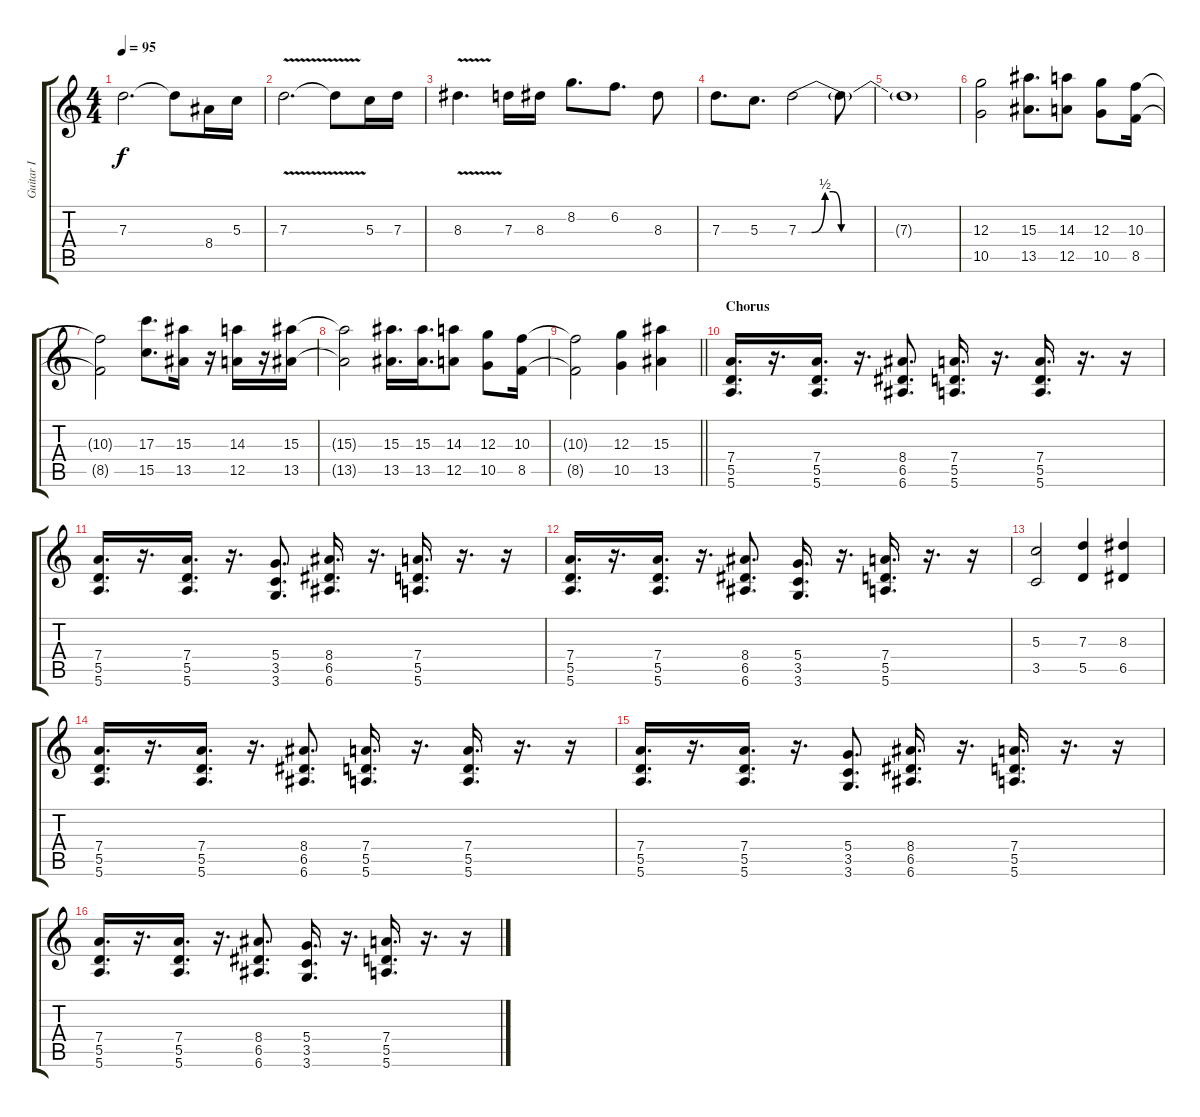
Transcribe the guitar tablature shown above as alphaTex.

\track ("Guitar I" "Guitar I") {instrument overdrivenguitar}
\staff {score tabs}
\tuning (E4 B3 G3 D3 A2 E2) {hide}
\ts (4 4)
\tempo 95
\clef g2
\ks c
7.3{t}.2{d dy f} 7.3{t}.8 8.4.16 5.3.16 |
7.3{v}.2{d} 7.3{t}.8 5.3.16 7.3.16 |
8.3{v}.4{d} 7.3.16 8.3.16 8.2.8{d} 6.2.8{d} 8.3.8 |
7.3.8{d} 5.3.8{d} 7.3{be (custom 0 0 5 0 10 2 13 2 16 0 60 0)}.2 7.3{t}.8 |
7.3{t}.1 |
(12.3 10.5).2 (15.3 13.5).8{d} (14.3 12.5).8 (12.3 10.5).8 (10.3 8.5).16 |
(10.3{t} 8.5{t}).2 (17.3 15.5).8{d} (15.3 13.5).16 r.16 (14.3 12.5).16 r.16 (15.3 13.5).16 |
(15.3{t} 13.5{t}).2 (15.3 13.5).16{d} (15.3 13.5).16{d} (14.3 12.5).8 (12.3 10.5).8 (10.3 8.5).16 |
\barLineRight lightlight
(10.3{t} 8.5{t}).2 (12.3 10.5).4 (15.3 13.5).4 |
\section ("" "Chorus")
(7.4 5.5 5.6).16{d} r.16{d} (7.4 5.5 5.6).16{d} r.16{d} (8.4 6.5 6.6).8{d} (7.4 5.5 5.6).16{d} r.16{d} (7.4 5.5 5.6).16{d} r.16{d} r.16 |
(7.4 5.5 5.6).16{d} r.16{d} (7.4 5.5 5.6).16{d} r.16{d} (5.4 3.5 3.6).8{d} (8.4 6.5 6.6).16{d} r.16{d} (7.4 5.5 5.6).16{d} r.16{d} r.16 |
(7.4 5.5 5.6).16{d} r.16{d} (7.4 5.5 5.6).16{d} r.16{d} (8.4 6.5 6.6).8{d} (5.4 3.5 3.6).16{d} r.16{d} (7.4 5.5 5.6).16{d} r.16{d} r.16 |
(5.3 3.5).2 (7.3 5.5).4 (8.3 6.5).4 |
(7.4 5.5 5.6).16{d} r.16{d} (7.4 5.5 5.6).16{d} r.16{d} (8.4 6.5 6.6).8{d} (7.4 5.5 5.6).16{d} r.16{d} (7.4 5.5 5.6).16{d} r.16{d} r.16 |
(7.4 5.5 5.6).16{d} r.16{d} (7.4 5.5 5.6).16{d} r.16{d} (5.4 3.5 3.6).8{d} (8.4 6.5 6.6).16{d} r.16{d} (7.4 5.5 5.6).16{d} r.16{d} r.16 |
(7.4 5.5 5.6).16{d} r.16{d} (7.4 5.5 5.6).16{d} r.16{d} (8.4 6.5 6.6).8{d} (5.4 3.5 3.6).16{d} r.16{d} (7.4 5.5 5.6).16{d} r.16{d} r.16
